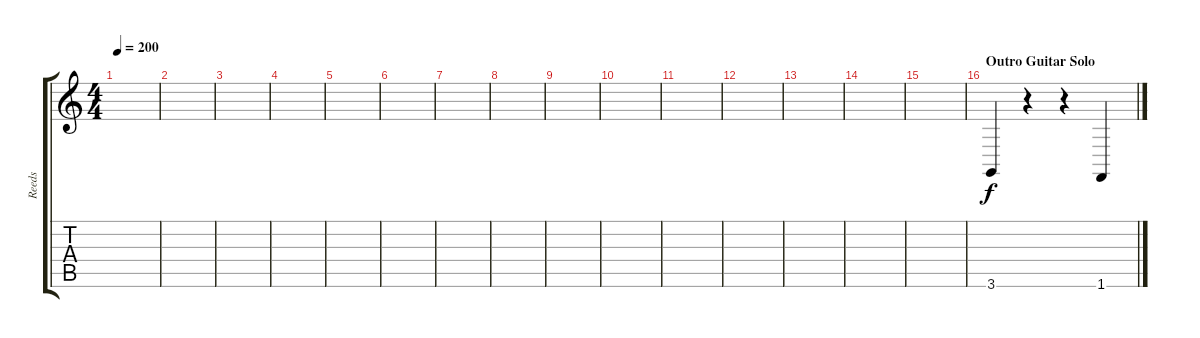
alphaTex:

\track ("Reeds" "Reeds") {instrument baritonesax}
\staff {score tabs}
\tuning (E4 B3 G3 D3 A2 E2) {hide}
\ts (4 4)
\tempo 200
\clef g2
\ks c
|
|
|
|
|
|
|
|
|
|
|
|
|
|
|
\section ("" "Outro Guitar Solo")
3.6.4 r.4 r.4 1.6.4
